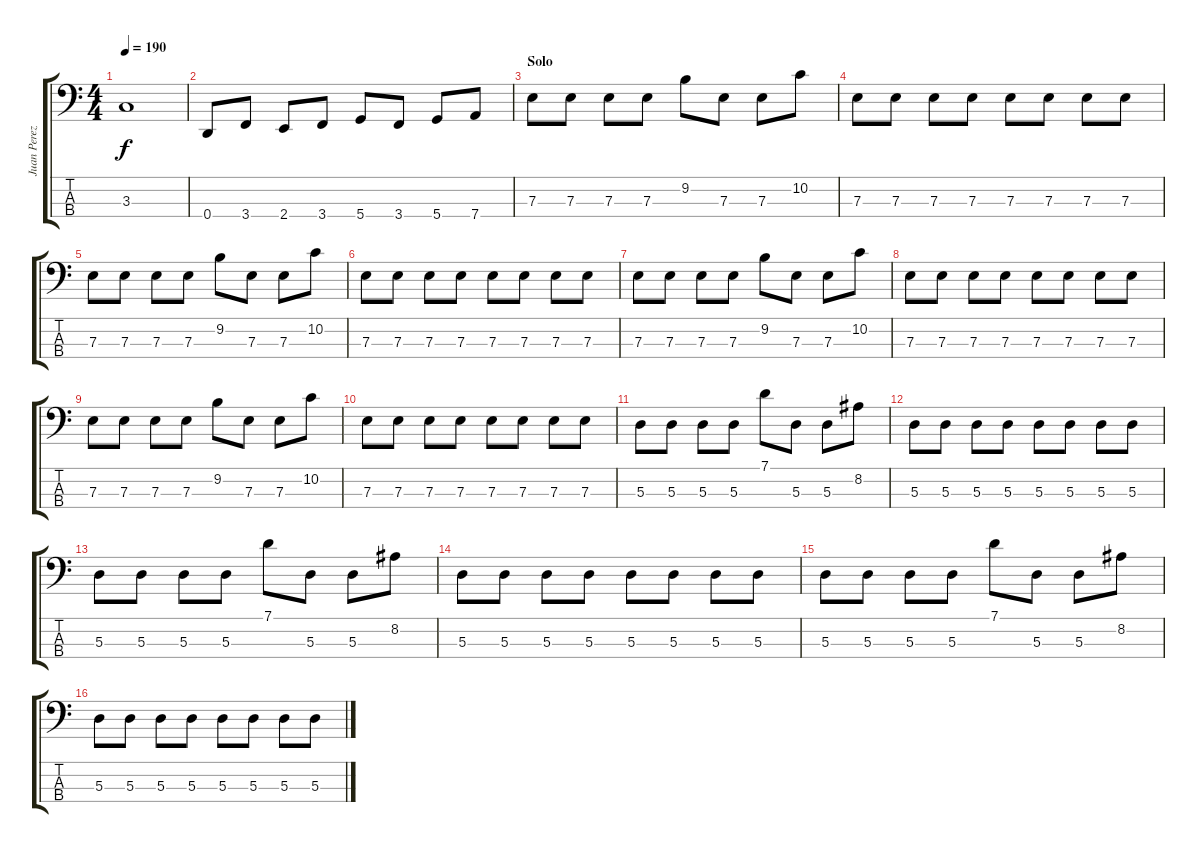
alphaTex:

\track ("Juan Perez" "Juan Perez") {instrument electricbassfinger}
\staff {score tabs}
\tuning (G2 D2 A1 D1) {hide}
\ts (4 4)
\tempo 190
\clef f4
\ks c
3.3{t}.1{dy f} |
0.4.8 3.4.8 2.4.8 3.4.8 5.4.8 3.4.8 5.4.8 7.4.8 |
\section ("" "Solo")
7.3.8 7.3.8 7.3.8 7.3.8 9.2.8 7.3.8 7.3.8 10.2.8 |
7.3.8 7.3.8 7.3.8 7.3.8 7.3.8 7.3.8 7.3.8 7.3.8 |
7.3.8 7.3.8 7.3.8 7.3.8 9.2.8 7.3.8 7.3.8 10.2.8 |
7.3.8 7.3.8 7.3.8 7.3.8 7.3.8 7.3.8 7.3.8 7.3.8 |
7.3.8 7.3.8 7.3.8 7.3.8 9.2.8 7.3.8 7.3.8 10.2.8 |
7.3.8 7.3.8 7.3.8 7.3.8 7.3.8 7.3.8 7.3.8 7.3.8 |
7.3.8 7.3.8 7.3.8 7.3.8 9.2.8 7.3.8 7.3.8 10.2.8 |
7.3.8 7.3.8 7.3.8 7.3.8 7.3.8 7.3.8 7.3.8 7.3.8 |
5.3.8 5.3.8 5.3.8 5.3.8 7.1.8 5.3.8 5.3.8 8.2.8 |
5.3.8 5.3.8 5.3.8 5.3.8 5.3.8 5.3.8 5.3.8 5.3.8 |
5.3.8 5.3.8 5.3.8 5.3.8 7.1.8 5.3.8 5.3.8 8.2.8 |
5.3.8 5.3.8 5.3.8 5.3.8 5.3.8 5.3.8 5.3.8 5.3.8 |
5.3.8 5.3.8 5.3.8 5.3.8 7.1.8 5.3.8 5.3.8 8.2.8 |
5.3.8 5.3.8 5.3.8 5.3.8 5.3.8 5.3.8 5.3.8 5.3.8
